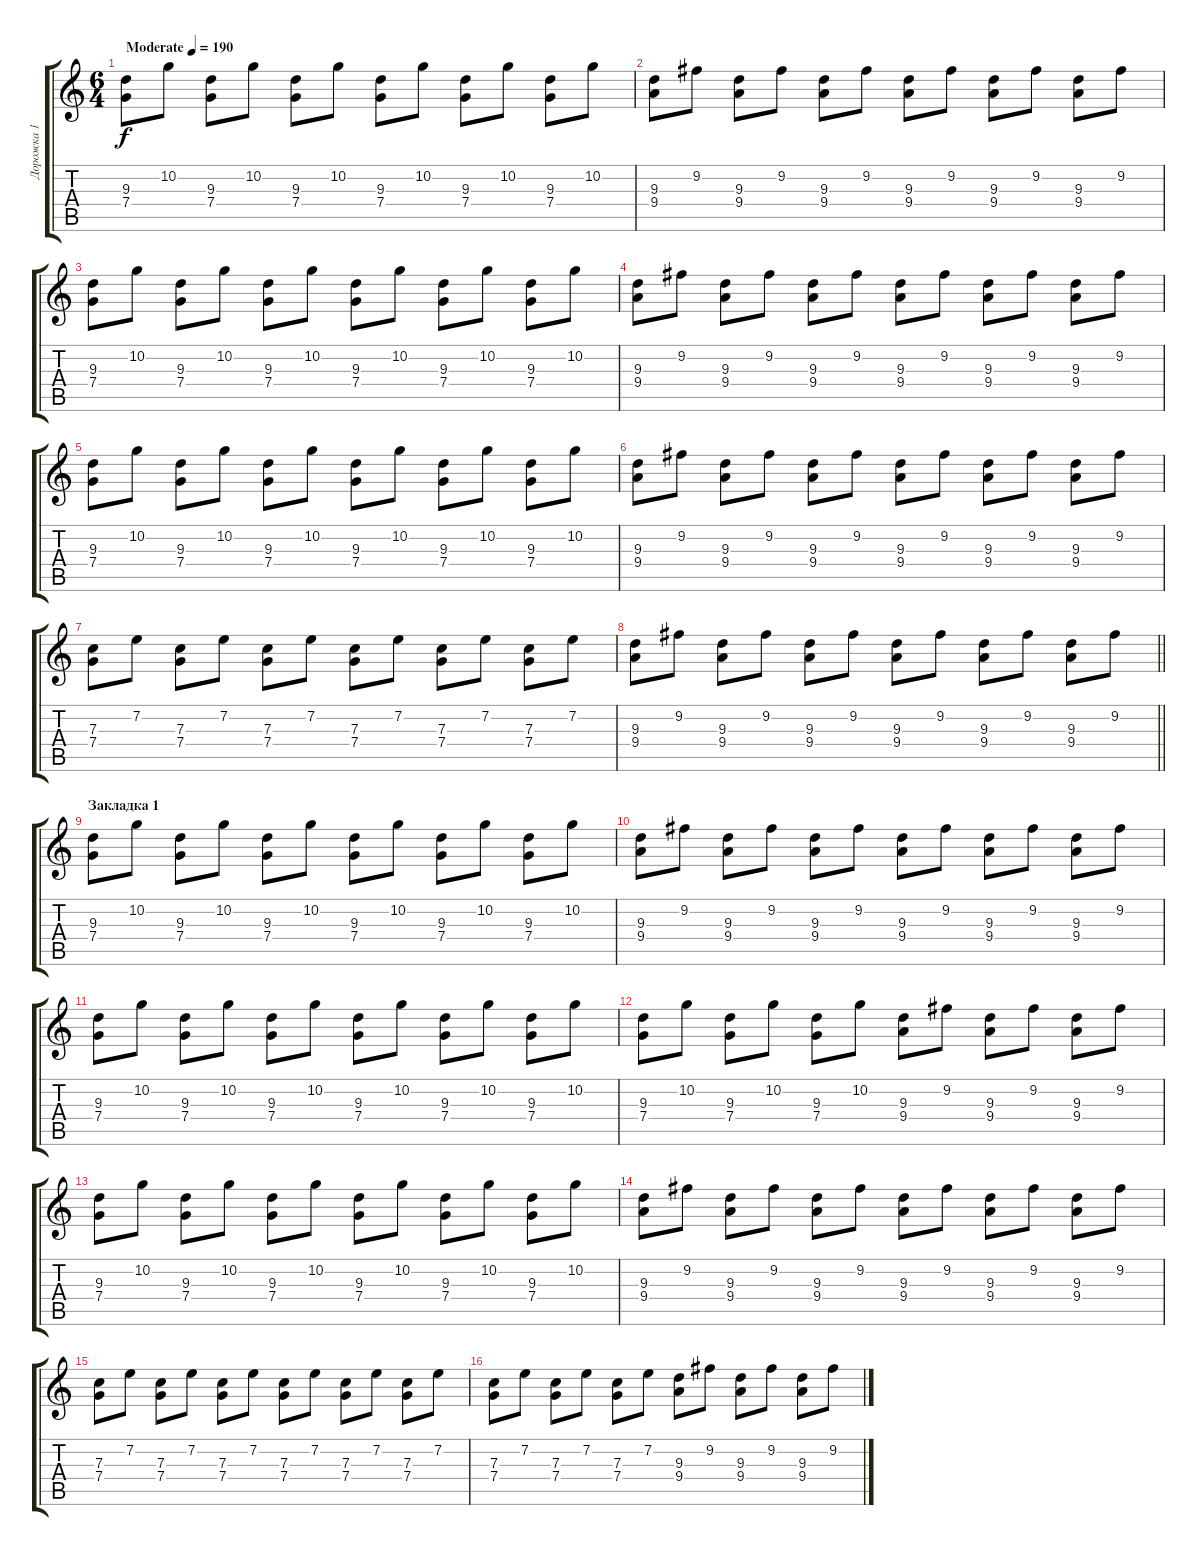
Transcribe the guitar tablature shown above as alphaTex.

\track ("Дорожка 1" "Дорожка 1") {instrument distortionguitar}
\staff {score tabs}
\tuning (D4 A3 F3 C3 G2 C2) {hide}
\ts (6 4)
\tempo (190 "Moderate")
\clef g2
\ks c
(9.3 7.4).8{dy f volume 3 instrument distortionguitar} 10.2.8 (9.3 7.4).8{volume 5} 10.2.8 (9.3 7.4).8 10.2.8 (9.3 7.4).8{volume 8} 10.2.8 (9.3 7.4).8 10.2.8 (9.3 7.4).8 10.2.8 |
(9.3 9.4).8 9.2.8 (9.3 9.4).8 9.2.8 (9.3 9.4).8 9.2.8 (9.3 9.4).8 9.2.8 (9.3 9.4).8 9.2.8 (9.3 9.4).8 9.2.8 |
(9.3 7.4).8 10.2.8 (9.3 7.4).8 10.2.8 (9.3 7.4).8 10.2.8 (9.3 7.4).8 10.2.8 (9.3 7.4).8 10.2.8 (9.3 7.4).8 10.2.8 |
(9.3 9.4).8 9.2.8 (9.3 9.4).8 9.2.8 (9.3 9.4).8 9.2.8 (9.3 9.4).8 9.2.8 (9.3 9.4).8 9.2.8 (9.3 9.4).8 9.2.8 |
(9.3 7.4).8 10.2.8 (9.3 7.4).8 10.2.8 (9.3 7.4).8 10.2.8 (9.3 7.4).8 10.2.8 (9.3 7.4).8 10.2.8 (9.3 7.4).8 10.2.8 |
(9.3 9.4).8 9.2.8 (9.3 9.4).8 9.2.8 (9.3 9.4).8 9.2.8 (9.3 9.4).8 9.2.8 (9.3 9.4).8 9.2.8 (9.3 9.4).8 9.2.8 |
(7.3 7.4).8 7.2.8 (7.3 7.4).8 7.2.8 (7.3 7.4).8 7.2.8 (7.3 7.4).8 7.2.8 (7.3 7.4).8 7.2.8 (7.3 7.4).8 7.2.8 |
\barLineRight lightlight
(9.3 9.4).8 9.2.8 (9.3 9.4).8 9.2.8 (9.3 9.4).8 9.2.8 (9.3 9.4).8 9.2.8 (9.3 9.4).8 9.2.8 (9.3 9.4).8 9.2.8 |
\section ("" "Закладка 1")
(9.3 7.4).8 10.2.8 (9.3 7.4).8 10.2.8 (9.3 7.4).8 10.2.8 (9.3 7.4).8 10.2.8 (9.3 7.4).8 10.2.8 (9.3 7.4).8 10.2.8 |
(9.3 9.4).8 9.2.8 (9.3 9.4).8 9.2.8 (9.3 9.4).8 9.2.8 (9.3 9.4).8 9.2.8 (9.3 9.4).8 9.2.8 (9.3 9.4).8 9.2.8 |
(9.3 7.4).8 10.2.8 (9.3 7.4).8 10.2.8 (9.3 7.4).8 10.2.8 (9.3 7.4).8 10.2.8 (9.3 7.4).8 10.2.8 (9.3 7.4).8 10.2.8 |
(9.3 7.4).8 10.2.8 (9.3 7.4).8 10.2.8 (9.3 7.4).8 10.2.8 (9.3 9.4).8 9.2.8 (9.3 9.4).8 9.2.8 (9.3 9.4).8 9.2.8 |
(9.3 7.4).8 10.2.8 (9.3 7.4).8 10.2.8 (9.3 7.4).8 10.2.8 (9.3 7.4).8 10.2.8 (9.3 7.4).8 10.2.8 (9.3 7.4).8 10.2.8 |
(9.3 9.4).8 9.2.8 (9.3 9.4).8 9.2.8 (9.3 9.4).8 9.2.8 (9.3 9.4).8 9.2.8 (9.3 9.4).8 9.2.8 (9.3 9.4).8 9.2.8 |
(7.3 7.4).8 7.2.8 (7.3 7.4).8 7.2.8 (7.3 7.4).8 7.2.8 (7.3 7.4).8 7.2.8 (7.3 7.4).8 7.2.8 (7.3 7.4).8 7.2.8 |
(7.3 7.4).8 7.2.8 (7.3 7.4).8 7.2.8 (7.3 7.4).8 7.2.8 (9.3 9.4).8 9.2.8 (9.3 9.4).8 9.2.8 (9.3 9.4).8 9.2.8
